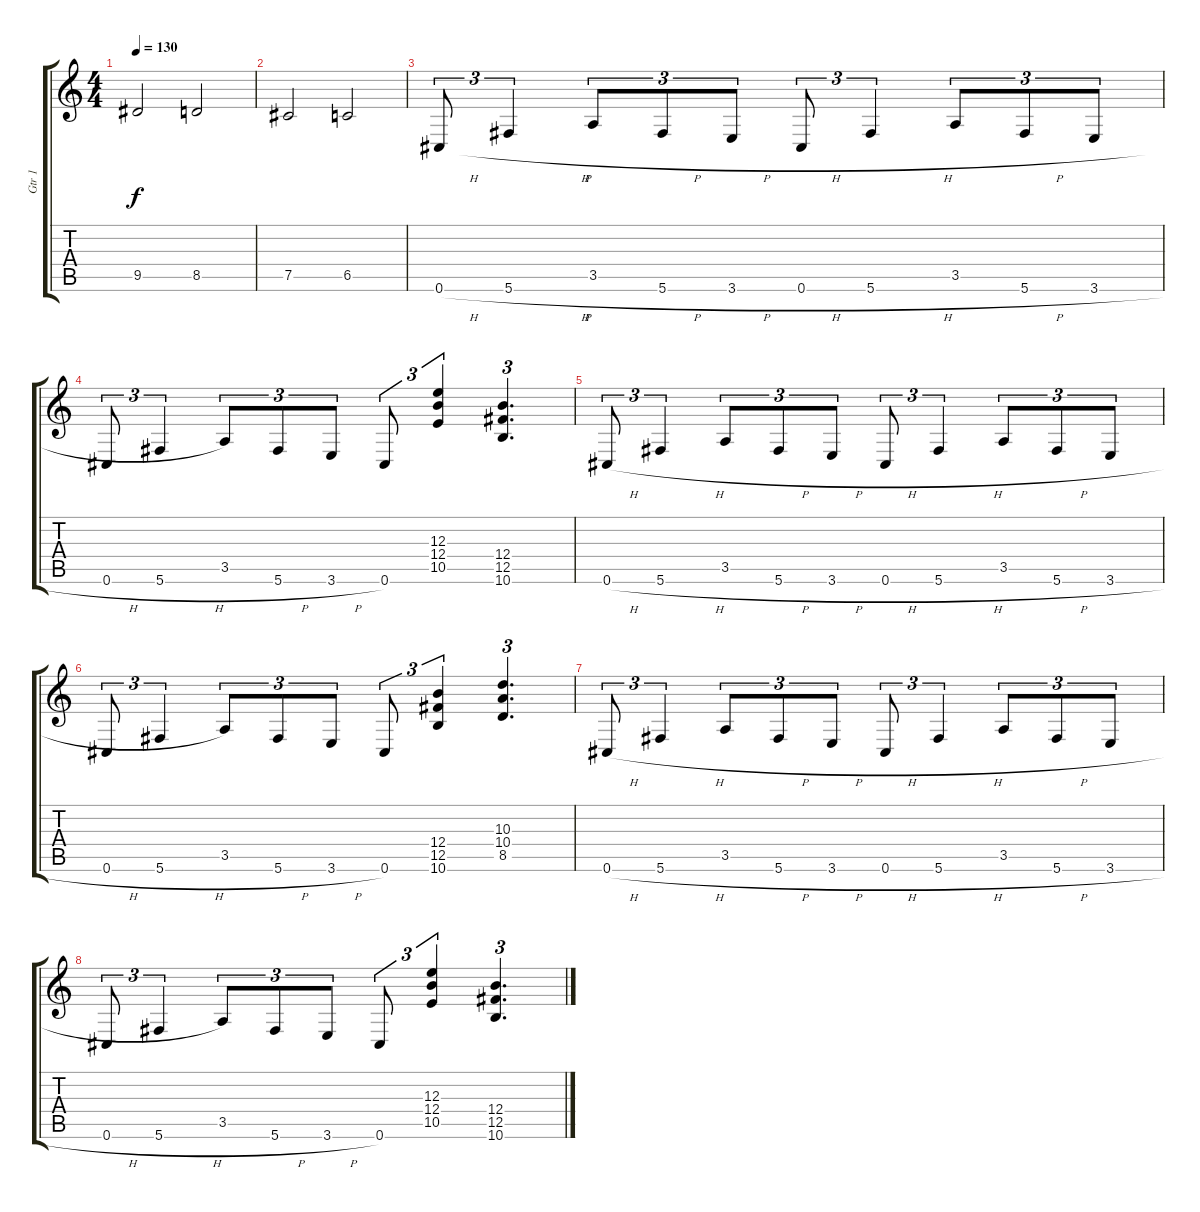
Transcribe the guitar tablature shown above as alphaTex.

\track ("Gtr 1" "Gtr 1") {instrument overdrivenguitar}
\staff {score tabs}
\tuning (Db4 Ab3 E3 B2 Gb2 Db2) {hide}
\ts (4 4)
\tempo 130
\clef g2
\ks c
9.5.2{dy f} 8.5.2 |
7.5.2 6.5.2 |
0.6{h}.8{tu (3 2)} 5.6{h}.4{tu (3 2)} 3.5.8{tu (3 2)} 5.6{h}.8{tu (3 2)} 3.6{h}.8{tu (3 2)} 0.6{h}.8{tu (3 2)} 5.6{h}.4{tu (3 2)} 3.5.8{tu (3 2)} 5.6{h}.8{tu (3 2)} 3.6{h}.8{tu (3 2)} |
0.6{h}.8{tu (3 2)} 5.6{h}.4{tu (3 2)} 3.5.8{tu (3 2)} 5.6{h}.8{tu (3 2)} 3.6{h}.8{tu (3 2)} 0.6.8{tu (3 2)} (12.3 12.4 10.5).4{tu (3 2)} (12.4 12.5 10.6).4{d tu (3 2)} |
0.6{h}.8{tu (3 2)} 5.6{h}.4{tu (3 2)} 3.5.8{tu (3 2)} 5.6{h}.8{tu (3 2)} 3.6{h}.8{tu (3 2)} 0.6{h}.8{tu (3 2)} 5.6{h}.4{tu (3 2)} 3.5.8{tu (3 2)} 5.6{h}.8{tu (3 2)} 3.6{h}.8{tu (3 2)} |
0.6{h}.8{tu (3 2)} 5.6{h}.4{tu (3 2)} 3.5.8{tu (3 2)} 5.6{h}.8{tu (3 2)} 3.6{h}.8{tu (3 2)} 0.6.8{tu (3 2)} (12.4 12.5 10.6).4{tu (3 2)} (10.3 10.4 8.5).4{d tu (3 2)} |
0.6{h}.8{tu (3 2)} 5.6{h}.4{tu (3 2)} 3.5.8{tu (3 2)} 5.6{h}.8{tu (3 2)} 3.6{h}.8{tu (3 2)} 0.6{h}.8{tu (3 2)} 5.6{h}.4{tu (3 2)} 3.5.8{tu (3 2)} 5.6{h}.8{tu (3 2)} 3.6{h}.8{tu (3 2)} |
0.6{h}.8{tu (3 2)} 5.6{h}.4{tu (3 2)} 3.5.8{tu (3 2)} 5.6{h}.8{tu (3 2)} 3.6{h}.8{tu (3 2)} 0.6.8{tu (3 2)} (12.3 12.4 10.5).4{tu (3 2)} (12.4 12.5 10.6).4{d tu (3 2)}
